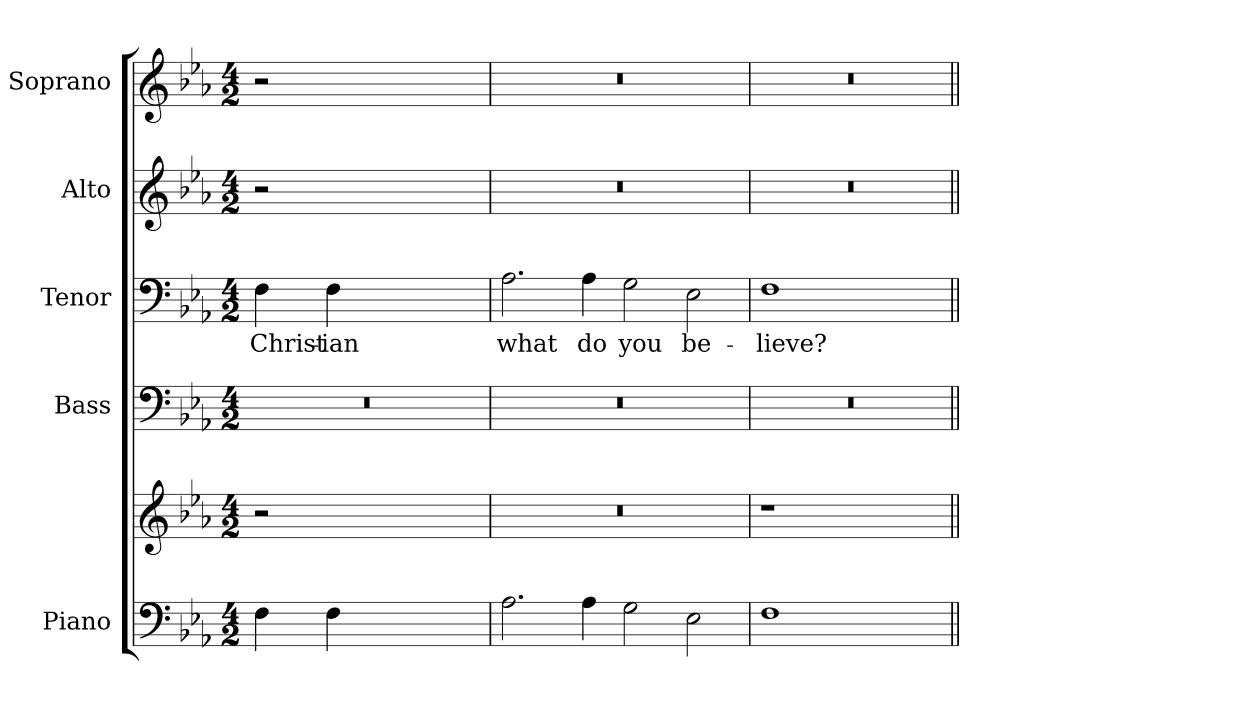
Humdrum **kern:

**kern	**kern	**kern	**kern	**text	**kern	**kern
*part5	*part5	*part4	*part3	*part3	*part2	*part1
*staff6	*staff5	*staff4	*staff3	*staff3	*staff2	*staff1
*I"Piano	*	*I"Bass	*I"Tenor	*	*I"Alto	*I"Soprano
*I'Pno.	*	*I'B.	*I'T.	*	*I'A.	*I'S.
!!LO:PB:g=z
*clefF4	*clefG2	*clefF4	*clefF4	*	*clefG2	*clefG2
*k[b-e-a-]	*k[b-e-a-]	*k[b-e-a-]	*k[b-e-a-]	*	*k[b-e-a-]	*k[b-e-a-]
*c:	*c:	*c:	*c:	*	*c:	*c:
*M4/2	*M4/2	*M4/2	*M4/2	*	*M4/2	*M4/2
*MM220	*MM220	*MM220	*MM220	*	*MM220	*MM220
=1	=1	=1	=1	=1	=1	=1
!	!	!LO:N:vis=1	!	!	!	!
!	!	!	!	!LO:LY:b:color=#000000	!	!
4Fi\	2r	0r	4Fi\	Christ-	2r	2r
!	!	!	!	!LO:LY:b:color=#000000	!	!
4Fi\	.	.	4Fi\	-ian	.	.
1.ryy	1.ryy	.	1.ryy	.	1.ryy	1.ryy
=2	=2	=2	=2	=2	=2	=2
!	!LO:N:vis=1	!LO:N:vis=1	!	!	!	!
!	!	!	!	!LO:LY:b:color=#000000	!LO:N:vis=1	!LO:N:vis=1
2.A-i\	0r	0r	2.A-i\	what	0r	0r
!	!	!	!	!LO:LY:b:color=#000000	!	!
4A-i\	.	.	4A-i\	do	.	.
!	!	!	!	!LO:LY:b:color=#000000	!	!
2Gi\	.	.	2Gi\	you	.	.
!	!	!	!	!LO:LY:b:color=#000000	!	!
2E-i\	.	.	2E-i\	be-	.	.
=3	=3	=3	=3	=3	=3	=3
!	!	!	!	!LO:LY:b:color=#000000	!	!
1Fi	1r	0r	1Fi	-lieve?	0r	0r
1ryy	1ryy	.	1ryy	.	.	.
=||	=||	=||	=||	=||	=||	=||
*-	*-	*-	*-	*-	*-	*-
